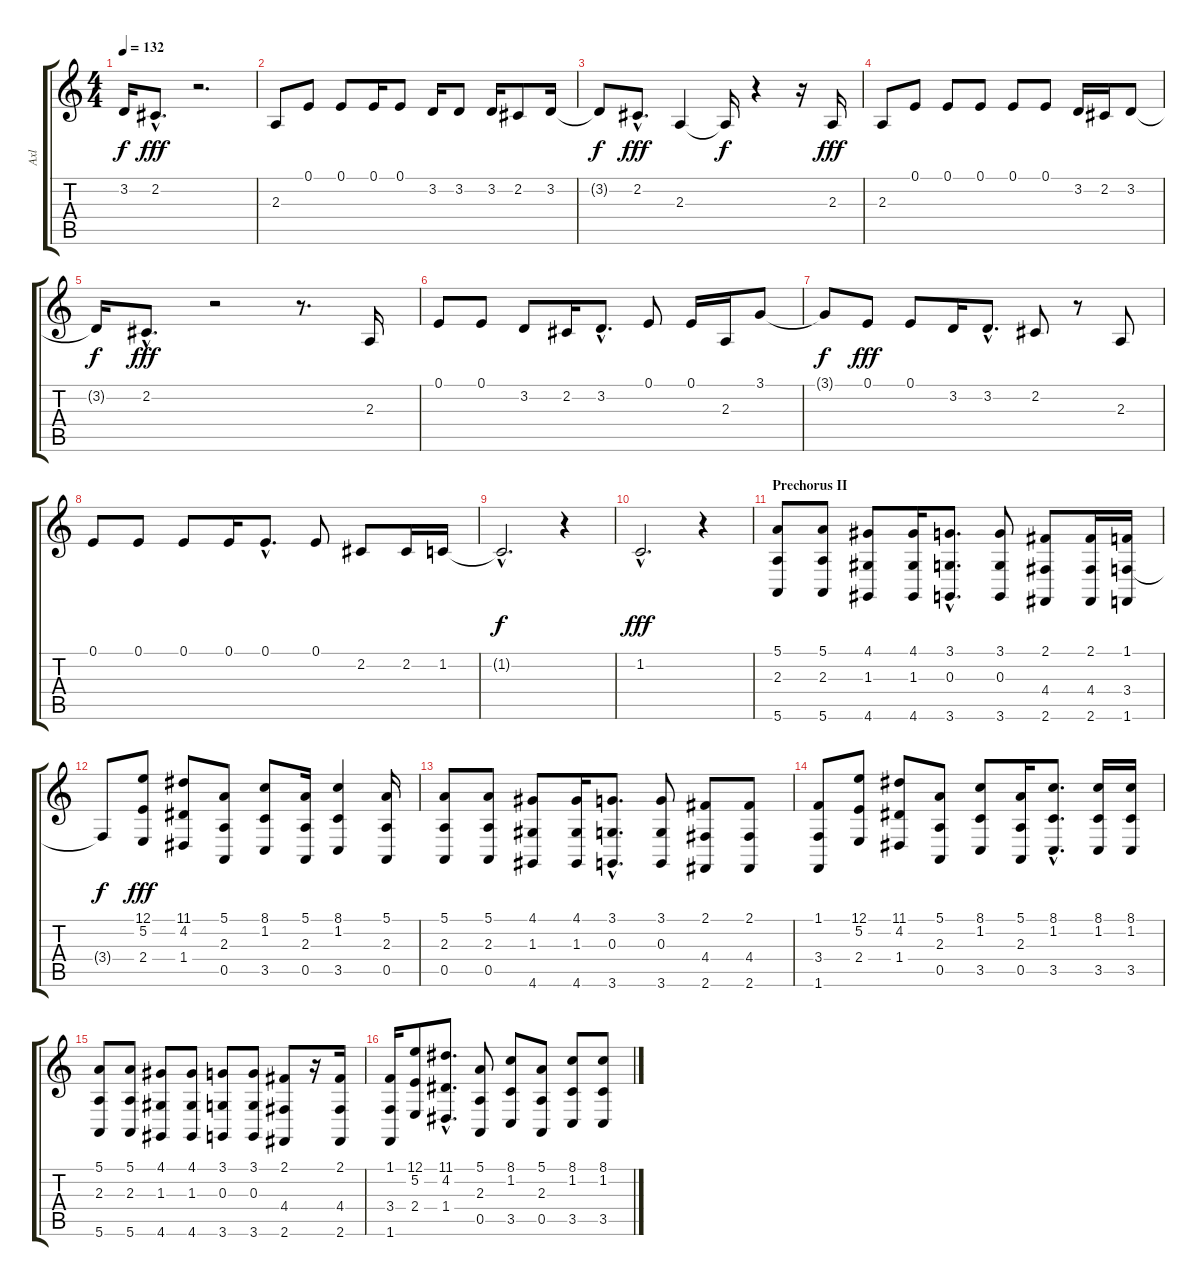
\track ("Axl" "Axl") {instrument trumpet}
\staff {score tabs}
\tuning (E4 B3 G3 D3 A2 E2) {hide}
\ts (4 4)
\tempo 132
\clef g2
\ks c
3.2{t}.16{dy f} 2.2{hac}.8{d dy fff} r.2{d} |
2.3.8 0.1.8 0.1.8 0.1.16 0.1.8 3.2.16 3.2.8 3.2.16 2.2.8 3.2.16 |
3.2{t}.8{dy f} 2.2{hac}.8{d dy fff} 2.3.4 2.3{t}.16{dy f} r.4 r.16 2.3.16{dy fff} |
2.3.8 0.1.8 0.1.8 0.1.8 0.1.8 0.1.8 3.2.16 2.2.16 3.2.8 |
3.2{t}.16{dy f} 2.2{hac}.8{d dy fff} r.2 r.8{d} 2.3.16 |
0.1.8 0.1.8 3.2.8 2.2.16 3.2{hac}.8{d} 0.1.8 0.1.16 2.3.16 3.1.8 |
3.1{t}.8{dy f} 0.1.8{dy fff} 0.1.8 3.2.16 3.2{hac}.8{d} 2.2.8 r.8 2.3.8 |
0.1.8 0.1.8 0.1.8 0.1.16 0.1{hac}.8{d} 0.1.8 2.2.8 2.2.16 1.2.16 |
1.2{hac t}.2{d dy f} r.4 |
1.2{hac}.2{d dy fff} r.4 |
\section ("" "Prechorus II")
(5.1 2.3 5.6).8 (5.1 2.3 5.6).8 (4.1 1.3 4.6).8 (4.1 1.3 4.6).16 (3.1{hac} 0.3{hac} 3.6{hac}).8{d} (3.1 0.3 3.6).8 (2.1 4.4 2.6).8 (2.1 4.4 2.6).16 (1.1 3.4 1.6).16 |
3.4{t}.8{dy f} (12.1 5.2 2.4).8{dy fff} (11.1 4.2 1.4).8 (5.1 2.3 0.5).8 (8.1 1.2 3.5).8 (5.1 2.3 0.5).16 (8.1 1.2 3.5).4 (5.1 2.3 0.5).16 |
(5.1 2.3 0.5).8 (5.1 2.3 0.5).8 (4.1 1.3 4.6).8 (4.1 1.3 4.6).16 (3.1{hac} 0.3{hac} 3.6{hac}).8{d} (3.1 0.3 3.6).8 (2.1 4.4 2.6).8 (2.1 4.4 2.6).8 |
(1.1 3.4 1.6).8 (12.1 5.2 2.4).8 (11.1 4.2 1.4).8 (5.1 2.3 0.5).8 (8.1 1.2 3.5).8 (5.1 2.3 0.5).16 (8.1{hac} 1.2{hac} 3.5{hac}).8{d} (8.1 1.2 3.5).16 (8.1 1.2 3.5).16 |
(5.1 2.3 5.6).8 (5.1 2.3 5.6).8 (4.1 1.3 4.6).8 (4.1 1.3 4.6).8 (3.1 0.3 3.6).8 (3.1 0.3 3.6).8 (2.1 4.4 2.6).8 r.16 (2.1 4.4 2.6).16 |
(1.1 3.4 1.6).16 (12.1 5.2 2.4).8 (11.1{hac} 4.2{hac} 1.4{hac}).8{d} (5.1 2.3 0.5).8 (8.1 1.2 3.5).8 (5.1 2.3 0.5).8 (8.1 1.2 3.5).8 (8.1 1.2 3.5).8
